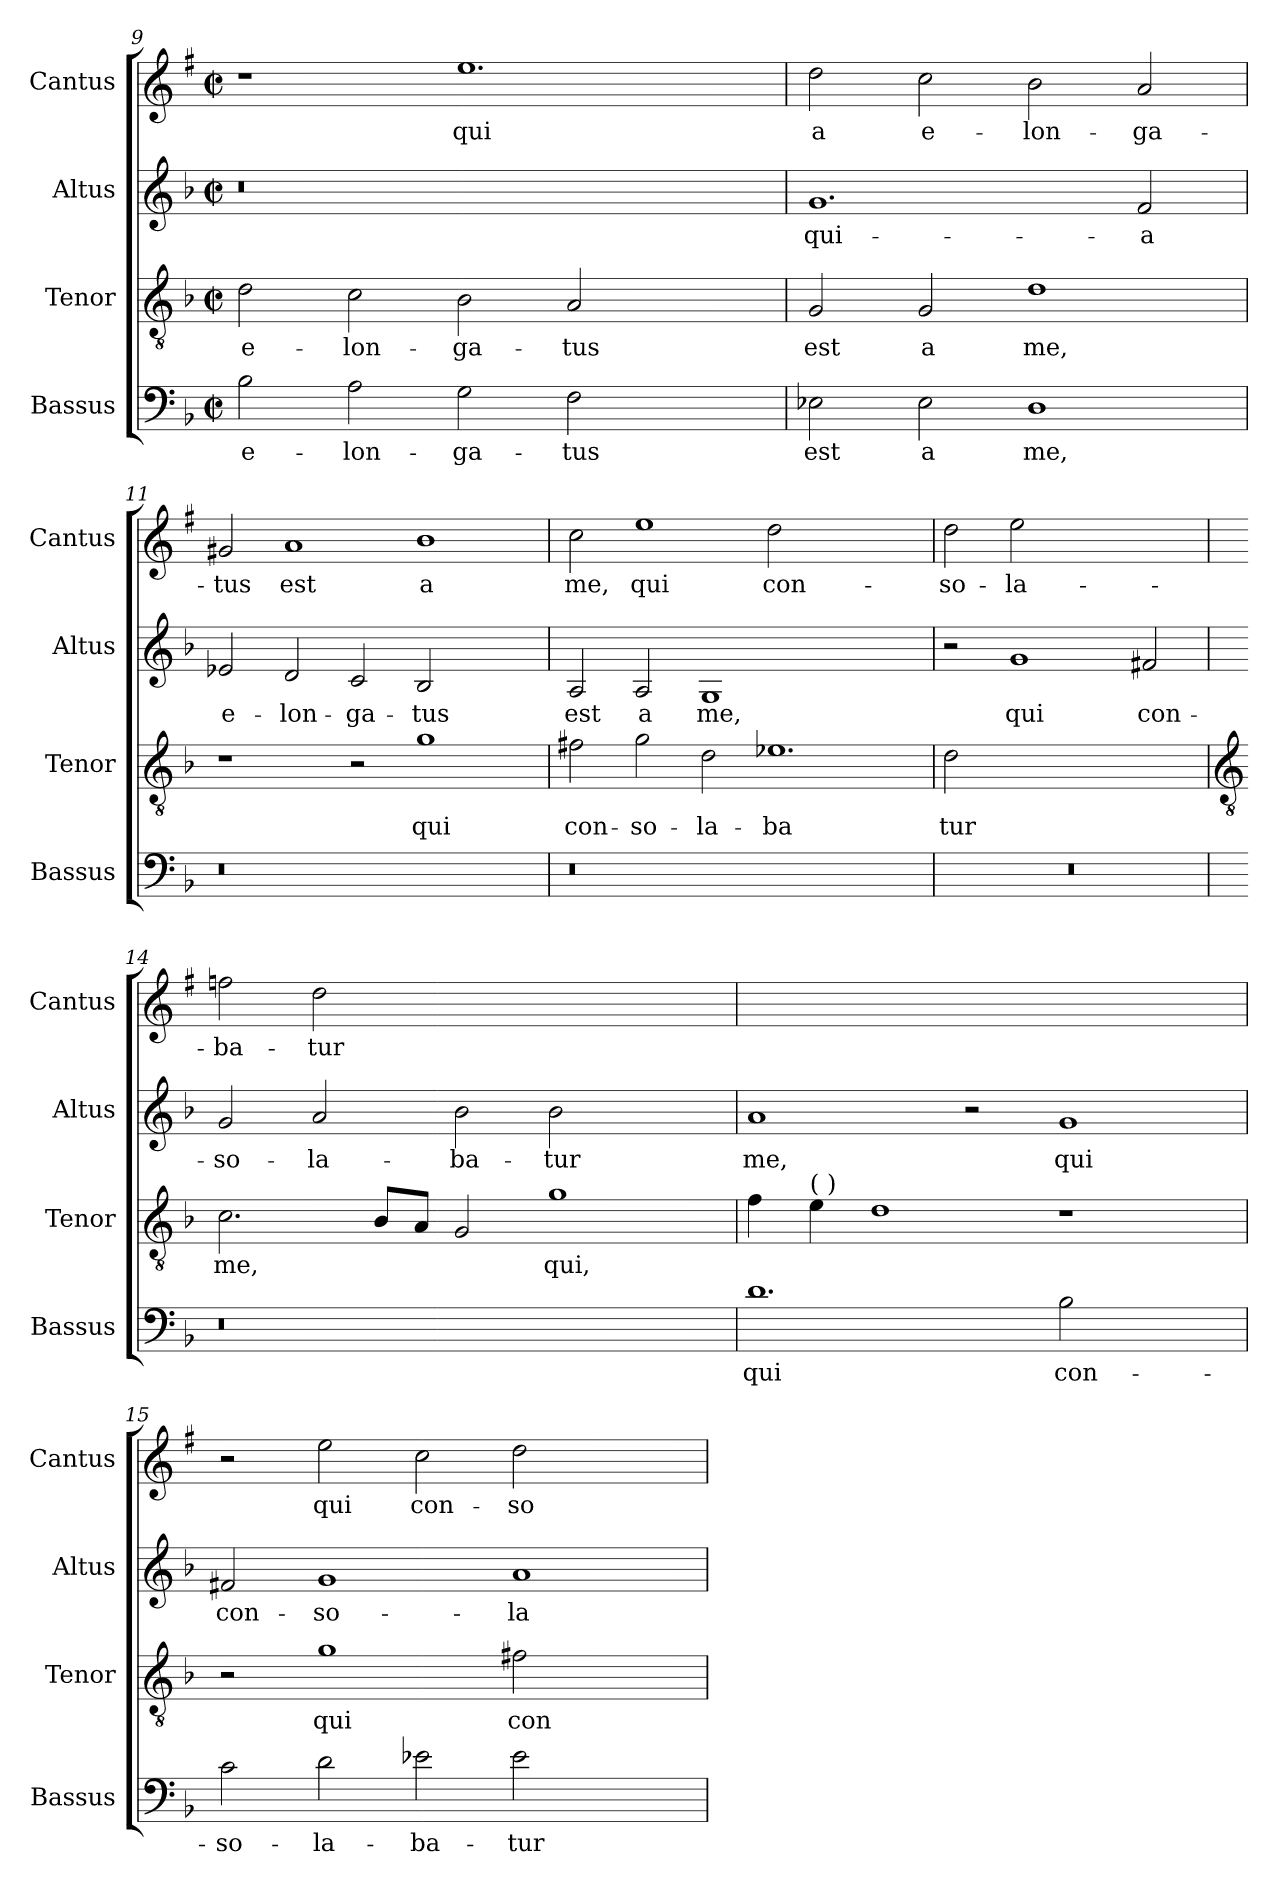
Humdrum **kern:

**kern	**text	**kern	**text	**kern	**text	**kern	**text
*part4	*part4	*part3	*part3	*part2	*part2	*part1	*part1
*staff4	*staff4	*staff3	*staff3	*staff2	*staff2	*staff1	*staff1
*I"Bassus	*	*I"Tenor	*	*I"Altus	*	*I"Cantus	*
*I'Bassus	*	*I'Tenor	*	*I'Altus	*	*I'Cantus	*
*clefF4	*	*clefGv2	*	*clefG2	*	*clefG2	*
*	*	*	*	*	*	*ITrd1c2	*
*k[b-]	*	*k[b-]	*	*k[b-]	*	*k[b-]	*
*F:	*	*F:	*	*F:	*	*F:	*
*M4/2	*	*M4/2	*	*M4/2	*	*M4/2	*
*met(c|)	*	*met(c|)	*	*met(c|)	*	*met(c|)	*
=9	=9	=9	=9	=9	=9	=9	=9
!	!LO:LY:b	!	!LO:LY:b	!	!	!	!
2B-	e-	2d	e-	0r	.	1r	.
!	!LO:LY:b	!	!LO:LY:b	!	!	!	!
2A	-lon-	2c	-lon-	.	.	.	.
!	!LO:LY:b	!	!LO:LY:b	!	!	!	!LO:LY:b
2G	-ga-	2B-	-ga-	.	.	1.dd	qui
!	!LO:LY:b	!	!LO:LY:b	!	!	!	!
2F	-tus	2A	-tus	.	.	.	.
2ryy	.	2ryy	.	2ryy	.	.	.
=10	=10	=10	=10	=10	=10	=10	=10
!	!LO:LY:b	!	!LO:LY:b	!	!LO:LY:b	!	!LO:LY:b
2E-X	est	2G	est	1.g	qui-	2cc	a
!	!LO:LY:b	!	!LO:LY:b	!	!	!	!LO:LY:b
2E-	a	2G	a	.	.	2b-	e-
!	!LO:LY:b	!	!LO:LY:b	!	!	!	!LO:LY:b
1D	me,	1d	me,	.	.	2a	-lon-
!	!	!	!	!	!LO:LY:b	!	!LO:LY:b
.	.	.	.	2f	-a	2g	-ga-
=11	=11	=11	=11	=11	=11	=11	=11
!	!	!	!	!	!LO:LY:b	!	!LO:LY:b
0r	.	1r	.	2e-X	e-	2f#X	-tus
!	!	!	!	!	!LO:LY:b	!	!LO:LY:b
.	.	.	.	2d	-lon-	1g	est
!	!	!	!	!	!LO:LY:b	!	!
.	.	2r	.	2c	-ga-	.	.
!	!	!	!LO:LY:b	!	!LO:LY:b	!	!LO:LY:b
.	.	1g	qui	2B-	-tus	1a	a
2ryy	.	.	.	2ryy	.	.	.
=12	=12	=12	=12	=12	=12	=12	=12
!	!	!	!LO:LY:b	!	!LO:LY:b	!	!LO:LY:b
0r	.	2f#X	con-	2A	est	2b-	me,
!	!	!	!LO:LY:b	!	!LO:LY:b	!	!LO:LY:b
.	.	2g	-so-	2A	a	1dd	qui
!	!	!	!LO:LY:b	!	!LO:LY:b	!	!
.	.	2d	-la-	1G	me,	.	.
!	!	!	!LO:LY:b	!	!	!	!LO:LY:b
.	.	1.e-X	-ba	.	.	2cc	con-
1ryy	.	.	.	1ryy	.	1ryy	.
=13	=13	=13	=13	=13	=13	=13	=13
!	!	!	!LO:LY:b	!	!	!	!LO:LY:b
0r	.	2d	tur	2r	.	2cc	-so-
!	!	!	!	!	!LO:LY:b	!	!LO:LY:b
.	.	1.ryy	.	1g	qui	2dd	-la-
.	.	.	.	.	.	1ryy	.
!	!	!	!	!	!LO:LY:b	!	!
.	.	.	.	2f#X	con-	.	.
!!LO:LB:g=z
=14	=14	=14	=14	=14	=14	=14	=14
*	*	*clefGv2	*	*	*	*	*
!	!	!	!LO:LY:b	!	!LO:LY:b	!	!LO:LY:b
0r	.	2.c	me,	2g	-so-	2ee-X	-ba-
!	!	!	!	!	!LO:LY:b	!	!LO:LY:b
.	.	.	.	2a	-la-	2cc	-tur
.	.	8B-L	.	.	.	.	.
.	.	8AJ	.	.	.	.	.
!	!	!	!	!	!LO:LY:b	!	!LO:LY:b
.	.	2G	.	2b-	-ba-	[1ddyy	me,
!	!	!	!LO:LY:b	!	!LO:LY:b	!	!
.	.	1g	qui,	2b-	-tur	.	.
2ryy	.	.	.	2ryy	.	2ryy	.
=15A	=15A	=15A	=15A	=15A	=15A	=15A	=15A
!	!LO:LY:b	!	!	!	!LO:LY:b	!	!
1.d	qui	4f	.	1a	me,	1.ddyy_	.
!	!	!LO:TX:a:t=(  )	!	!	!	!	!
.	.	4e	.	.	.	.	.
.	.	1d	.	.	.	.	.
.	.	.	.	2r	.	.	.
!	!LO:LY:b	!	!	!	!LO:LY:b	!	!
2B-	con-	1r	.	1g	qui	2ddyy]	.
2ryy	.	.	.	.	.	2ryy	.
=15B	=15B	=15B	=15B	=15B	=15B	=15B	=15B
!	!LO:LY:b	!	!	!	!LO:LY:b	!	!
2c	-so-	2r	.	2f#X	con-	2r	.
!	!LO:LY:b	!	!LO:LY:b	!	!LO:LY:b	!	!LO:LY:b
2d	-la-	1g	qui	1g	-so-	2dd	qui
!	!LO:LY:b	!	!	!	!	!	!LO:LY:b
2e-X	-ba-	.	.	.	.	2b-	con-
!	!LO:LY:b	!	!LO:LY:b	!	!LO:LY:b	!	!LO:LY:b
2e-	-tur	2f#X	con-	1a	-la-	2cc	-so-
2ryy	.	2ryy	.	.	.	2ryy	.
=	=	=	=	=	=	=	=
*-	*-	*-	*-	*-	*-	*-	*-
